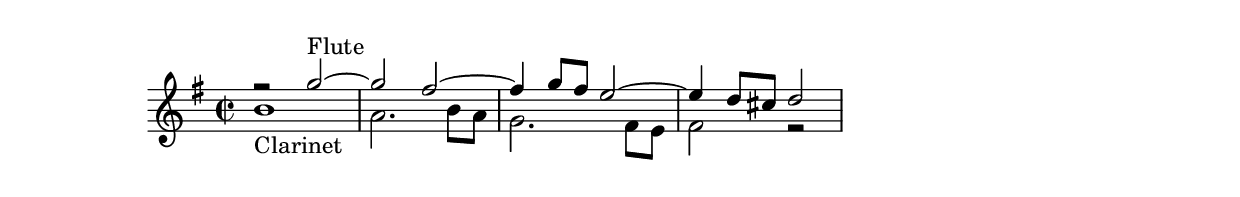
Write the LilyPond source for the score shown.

%% Do not edit this file; it is auto-generated from LSR http://lsr.dsi.unimi.it
%% This file is in the public domain.
\version "2.13.0"

\header {
  lsrtags = "contexts-and-engravers, midi"

  texidoces = "
Al producir una salida MIDI, el comportamiento predeterminado es
que cada pentagrama representa un canal MIDI, con todas las voces
de dicho pentagrama mezcladas.  Esto reduce al mínimo el riesgo de
que se agote el número de canales MIDI disponibles, pues existe un
máximo de 16 canales por pista.

Sin embargo, cuando se traslada el interpretador
@code{Staff_performer} al contexto @code{Voice}, cada voz de un
pentagrama puede tener su propio canal MIDI, como se muestra en el
siguiente ejemplo: a pesar de estar sobre el mismo pentagrama, se
crean dos canales MIDI, cada uno con un @code{midiInstrument}
distinto.

"
  doctitlees = "Modificar la salida MIDI para que tenga un canal por cada voz"

  texidoc = "
When outputting MIDI, the default behavior is for each staff to
represent one MIDI channel, with all the voices on a staff amalgamated.
This minimizes the risk of running out of MIDI channels, since there
are only 16 available per track.

However, by moving the @code{Staff_performer} to the @code{Voice}
context, each voice on a staff can have its own MIDI channel, as is
demonstrated by the following example: despite being on the same staff,
two MIDI channels are created, each with a different
@code{midiInstrument}. 

"
  doctitle = "Changing MIDI output to one channel per voice"
} % begin verbatim

\score {
  \new Staff <<
    \new Voice \relative c''' {
      \set midiInstrument = #"flute"
      \voiceOne
      \key g \major
      \time 2/2
      r2 g-"Flute" ~
      g fis ~
      fis4 g8 fis e2 ~
      e4 d8 cis d2
    }
    \new Voice \relative c'' {
      \set midiInstrument = #"clarinet"
      \voiceTwo
      b1-"Clarinet"
      a2. b8 a
      g2. fis8 e
      fis2 r
    }
  >>
  \layout { }
  \midi {
    \context {
      \Staff
      \remove "Staff_performer"
    }
    \context {
      \Voice
      \consists "Staff_performer"      
    }
    \context {
      \Score
      tempoWholesPerMinute = #(ly:make-moment 72 2)
    }
  }
}
